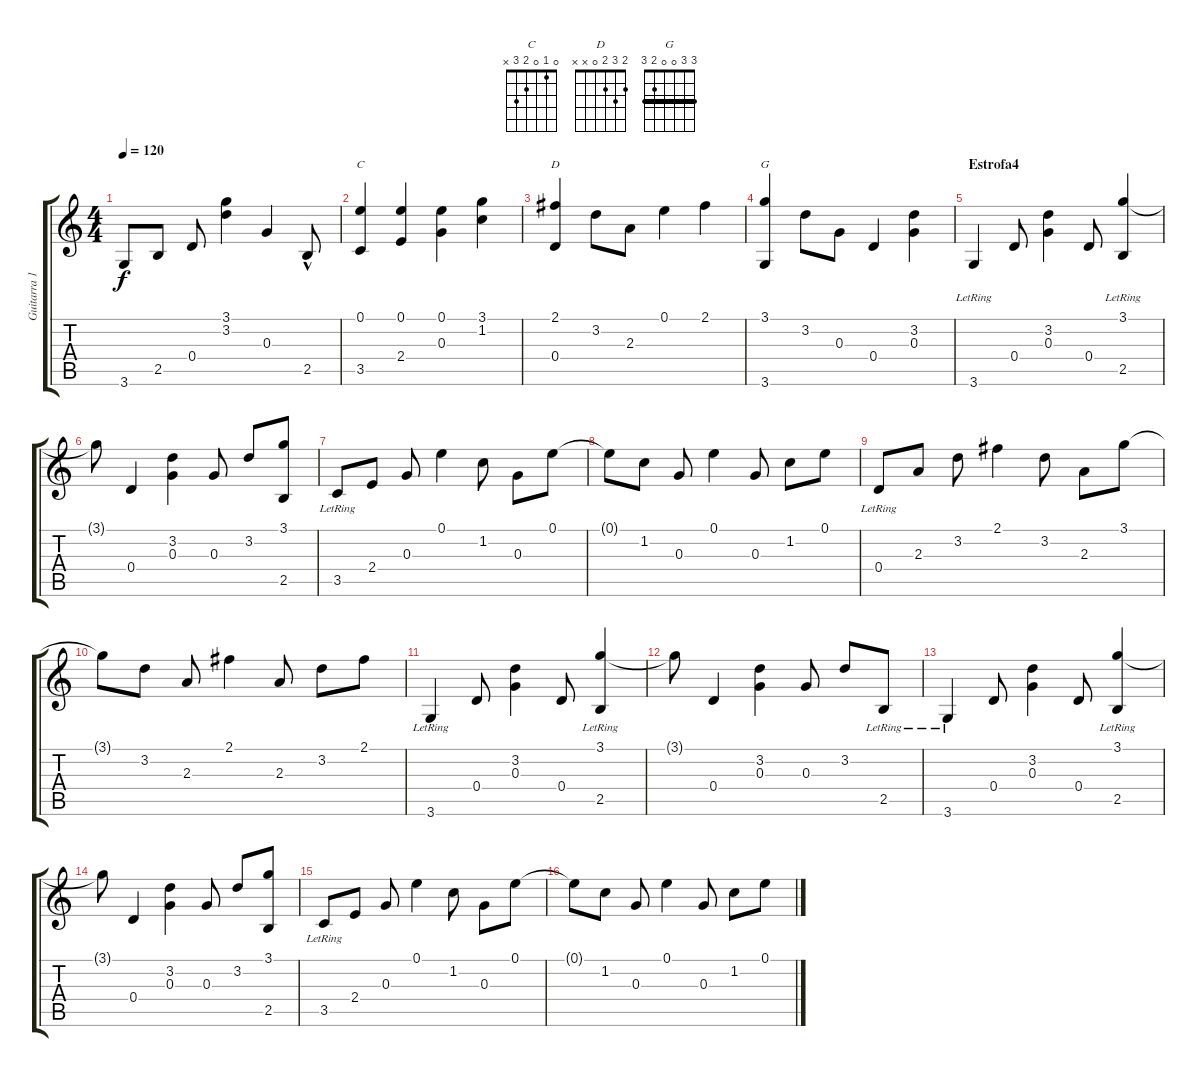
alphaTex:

\track ("Guitarra 1" "Guitarra 1") {instrument acousticguitarnylon}
\staff {score tabs}
\tuning (E4 B3 G3 D3 A2 E2) {hide}
\chord ("C" 0 1 0 2 3 x)
\chord ("D" 2 3 2 0 x x)
\chord ("G" 3 3 0 0 2 3) {barre 3}
\ts (4 4)
\tempo 120
\clef g2
\ks c
3.6.8{dy f} 2.5.8 0.4.8 (3.1 3.2).4 0.3.4 2.5{hac}.8 |
(0.1 3.5).4{ch "C"} (0.1 2.4).4 (0.1 0.3).4 (3.1 1.2).4 |
(2.1 0.4).4{ch "D"} 3.2.8 2.3.8 0.1.4 2.1.4 |
(3.1 3.6).4{ch "G"} 3.2.8 0.3.8 0.4.4 (3.2 0.3).4 |
\section ("" "Estrofa4")
3.6{lr}.4 0.4.8 (3.2 0.3).4 0.4.8 (3.1 2.5{lr}).4 |
3.1{t}.8 0.4.4 (3.2 0.3).4 0.3.8 3.2.8 (3.1 2.5).8 |
3.5{lr}.8 2.4.8 0.3.8 0.1.4 1.2.8 0.3.8 0.1.8 |
0.1{t}.8 1.2.8 0.3.8 0.1.4 0.3.8 1.2.8 0.1.8 |
0.4{lr}.8 2.3.8 3.2.8 2.1.4 3.2.8 2.3.8 3.1.8 |
3.1{t}.8 3.2.8 2.3.8 2.1.4 2.3.8 3.2.8 2.1.8 |
3.6{lr}.4 0.4.8 (3.2 0.3).4 0.4.8 (3.1 2.5{lr}).4 |
3.1{t}.8 0.4.4 (3.2 0.3).4 0.3.8 3.2.8 2.5{lr}.8 |
3.6{lr}.4 0.4.8 (3.2 0.3).4 0.4.8 (3.1 2.5{lr}).4 |
3.1{t}.8 0.4.4 (3.2 0.3).4 0.3.8 3.2.8 (3.1 2.5).8 |
3.5{lr}.8 2.4.8 0.3.8 0.1.4 1.2.8 0.3.8 0.1.8 |
0.1{t}.8 1.2.8 0.3.8 0.1.4 0.3.8 1.2.8 0.1.8
